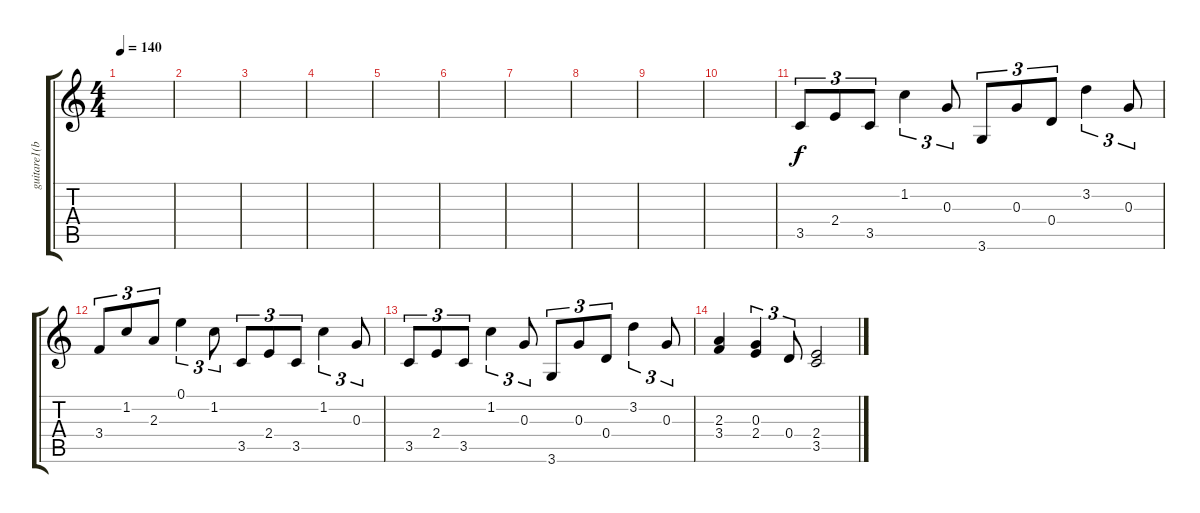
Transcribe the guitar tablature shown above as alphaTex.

\track ("guitare1(billy joe)" "guitare1(b") {instrument acousticguitarsteel}
\staff {score tabs}
\tuning (E4 B3 G3 D3 A2 E2) {hide}
\ts (4 4)
\tempo 140
\clef g2
\ks c
|
|
|
|
|
|
|
|
|
|
3.5.8{tu (3 2) dy f} 2.4.8{tu (3 2)} 3.5.8{tu (3 2)} 1.2.4{tu (3 2)} 0.3.8{tu (3 2)} 3.6.8{tu (3 2)} 0.3.8{tu (3 2)} 0.4.8{tu (3 2)} 3.2.4{tu (3 2)} 0.3.8{tu (3 2)} |
3.4.8{tu (3 2)} 1.2.8{tu (3 2)} 2.3.8{tu (3 2)} 0.1.4{tu (3 2)} 1.2.8{tu (3 2)} 3.5.8{tu (3 2)} 2.4.8{tu (3 2)} 3.5.8{tu (3 2)} 1.2.4{tu (3 2)} 0.3.8{tu (3 2)} |
3.5.8{tu (3 2)} 2.4.8{tu (3 2)} 3.5.8{tu (3 2)} 1.2.4{tu (3 2)} 0.3.8{tu (3 2)} 3.6.8{tu (3 2)} 0.3.8{tu (3 2)} 0.4.8{tu (3 2)} 3.2.4{tu (3 2)} 0.3.8{tu (3 2)} |
(2.3 3.4).4 (0.3 2.4).4{tu (3 2)} 0.4.8{tu (3 2)} (2.4 3.5).2
